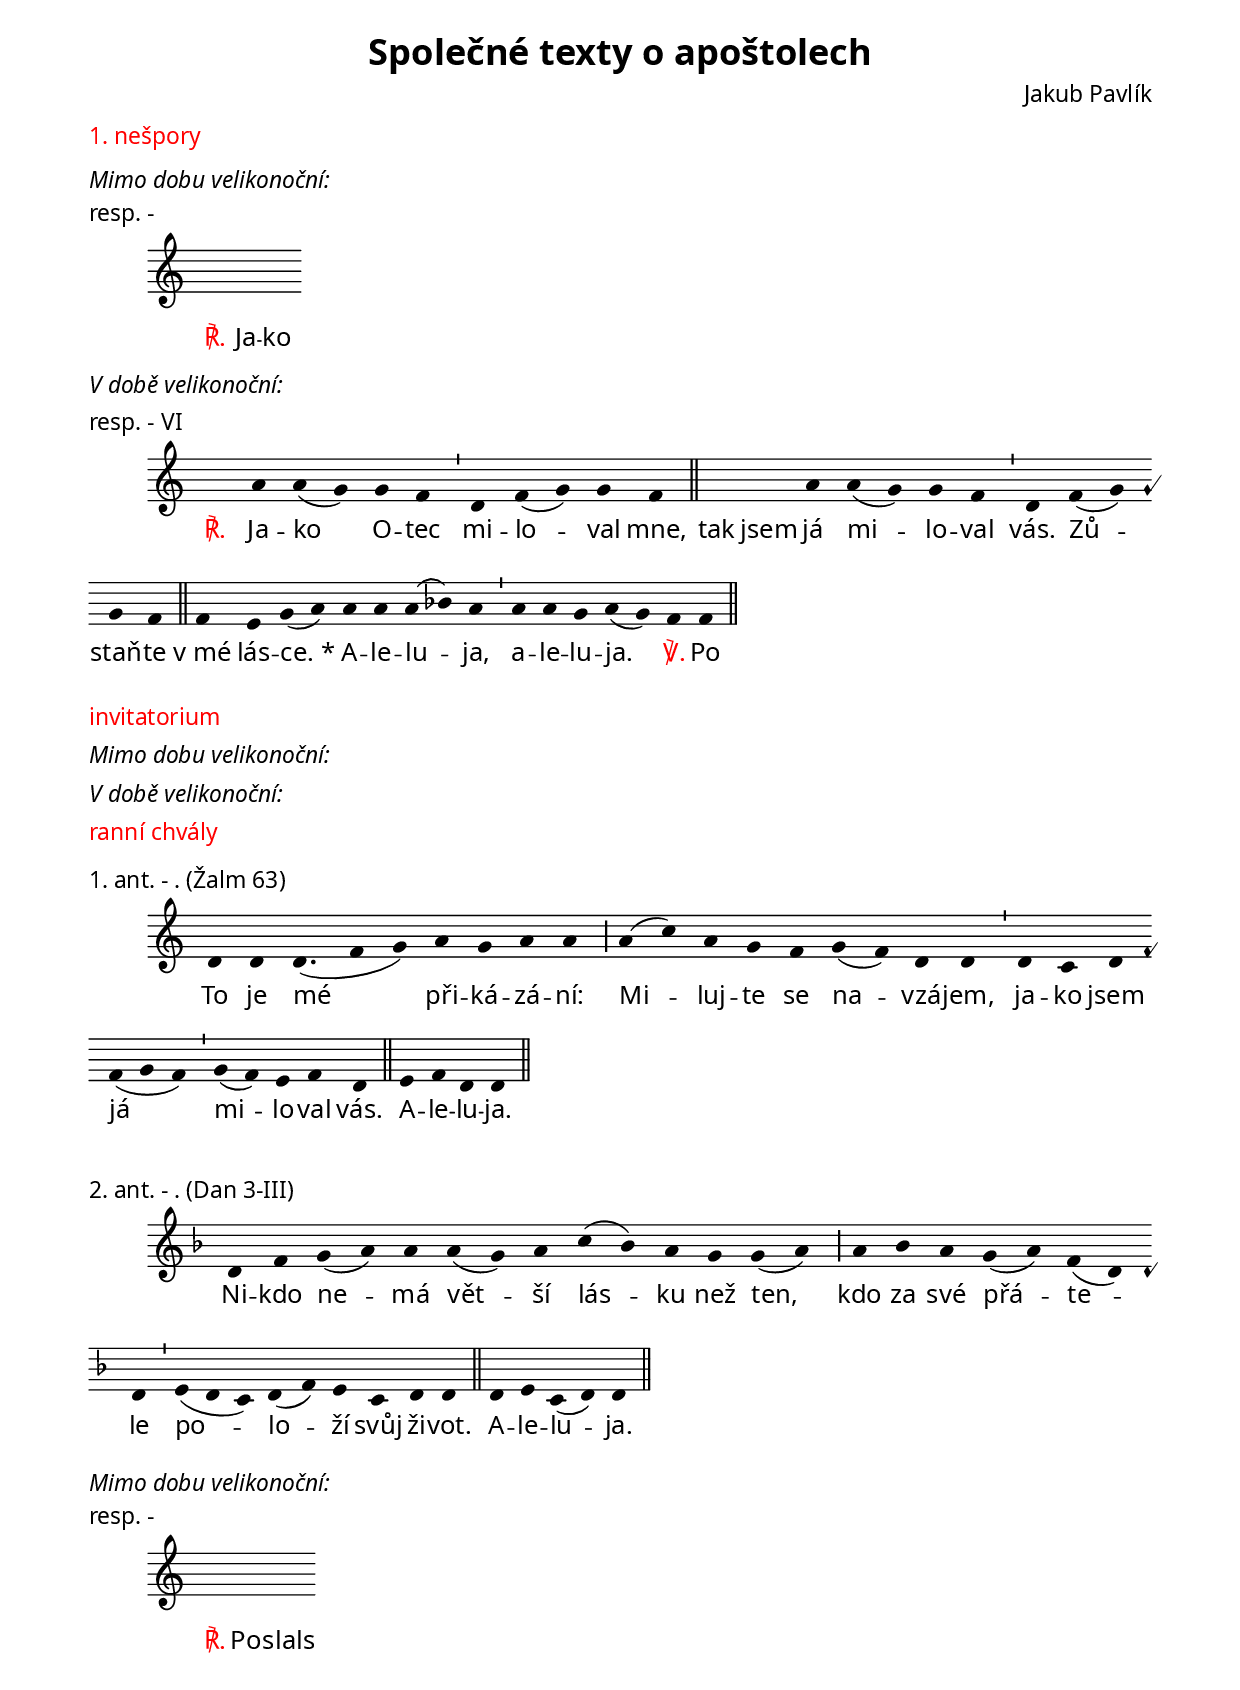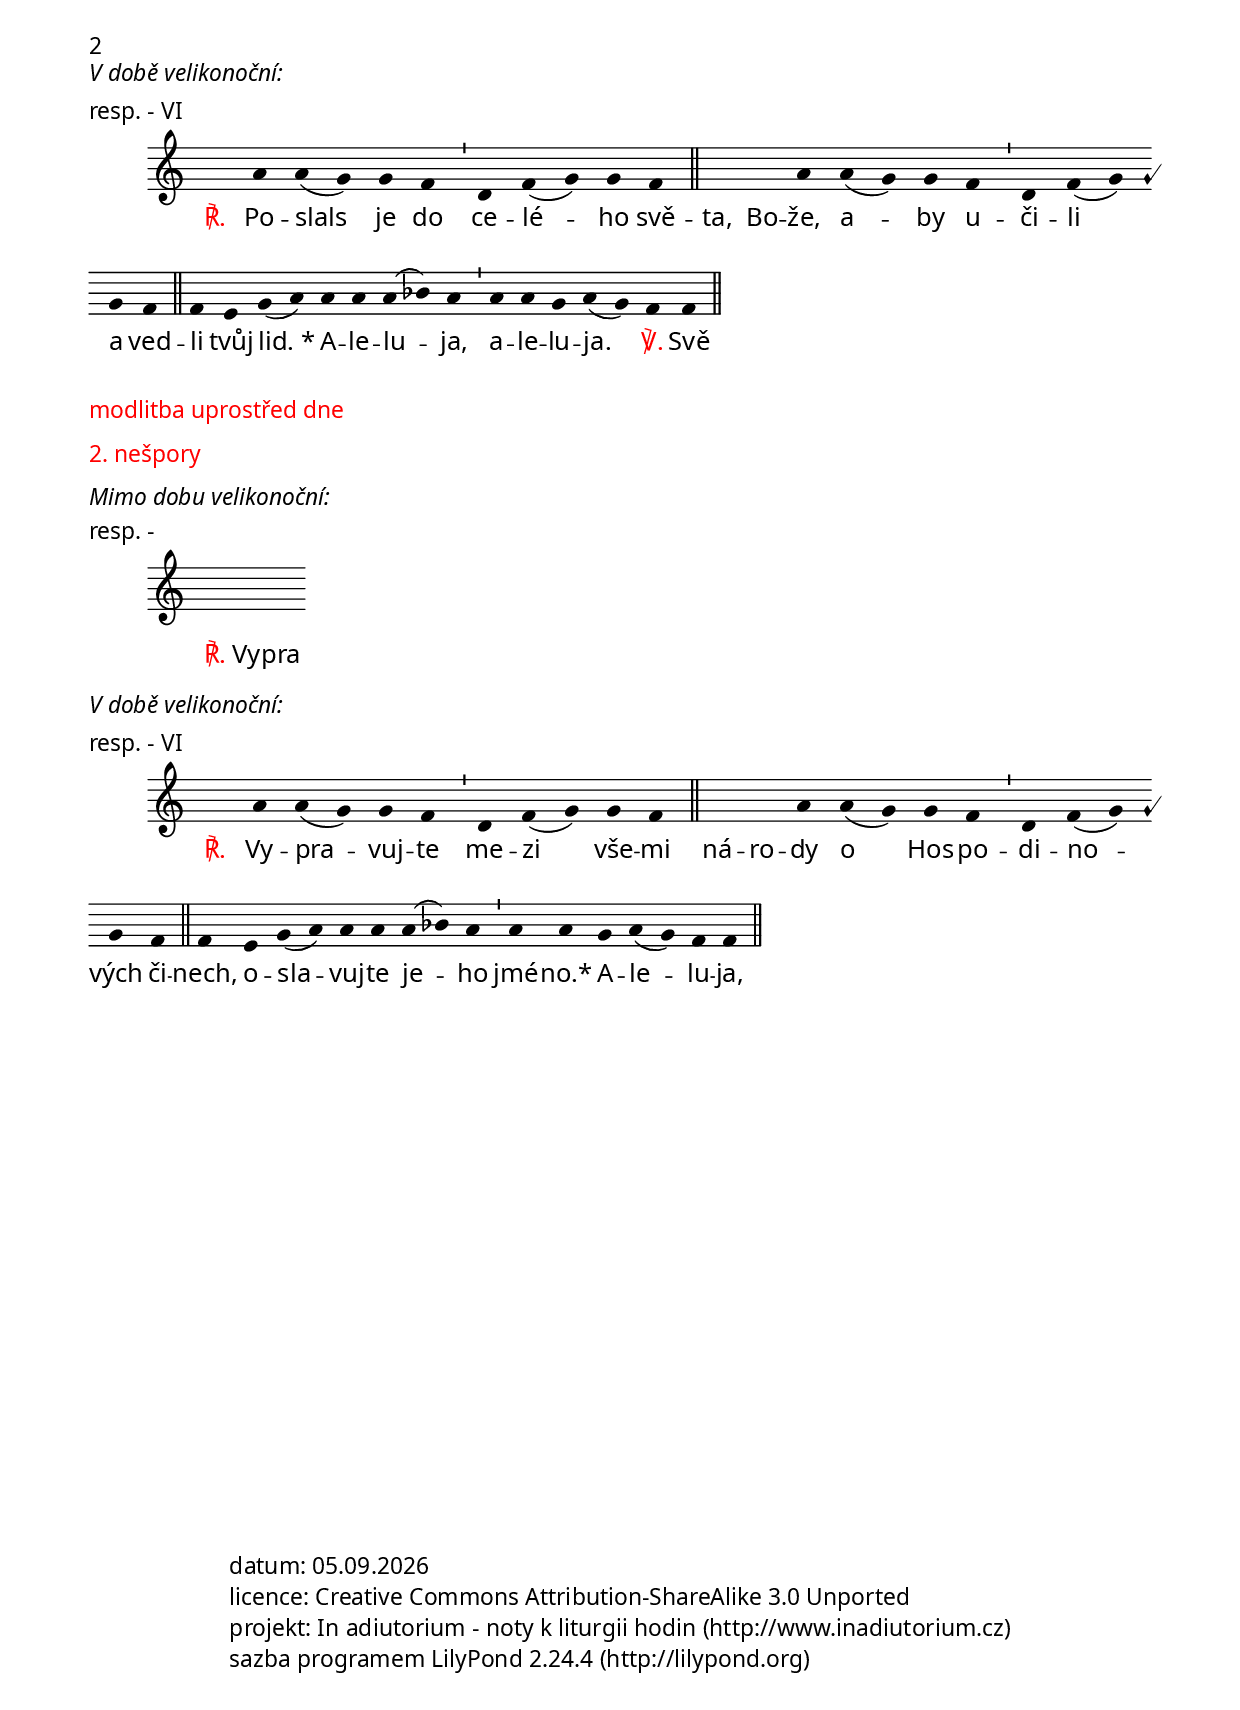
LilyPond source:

\version "2.14.2"

\header {
  title = "Společné texty o apoštolech"
  composer = "Jakub Pavlík"
}

\include "../spolecne.ly"
\include "../dilyresponsorii.ly"

\markup {\nadpisHodinka {"1. nešpory"}}

\score {
  \relative c' {
    \choralniRezim
    
  }
  \addlyrics {
    Je -- žíš k_so -- bě po -- vo -- lal své u -- čed -- ní -- ky
    a vy -- vo -- lil z_nich dva -- náct, 
    kte -- ré na -- zval a -- po -- što -- ly.
    
    A -- le -- lu -- ja.
  }
  \header {
    quid = "1. ant."
    modus = ""
    differentia = "" 
    psalmus = "Žalm 117"
    id = ""
    piece = \markup {\sestavTitulek}
  }
}

\score {
  \relative c' {
    \choralniRezim
    
  }
  \addlyrics {
    O -- pus -- ti -- li své sí -- tě
    a šli za Je -- ží -- šem.
    
    A -- le -- lu -- ja.
  }
  \header {
    quid = "2. ant."
    modus = ""
    differentia = "" 
    psalmus = "Žalm 147-II"
    id = ""
    piece = \markup {\sestavTitulek}
  }
}

\score {
  \relative c' {
    \choralniRezim
    
  }
  \addlyrics {
    Vy jste mo -- ji přá -- te -- lé,
    pro -- to -- že zů -- stá -- vá -- te v_mé lás -- ce.
    
    A -- le -- lu -- ja.
  }
  \header {
    quid = "3. ant."
    modus = ""
    differentia = "" 
    psalmus = "Ef 1"
    id = ""
    piece = \markup {\sestavTitulek}
  }
}

\markup\italic{Mimo dobu velikonoční:}

\score {
  \relative c' {
    \choralniRezim
    
    % R
    \neviditelna a
    
    % V
    \neviditelna a
    
    % R
    \neviditelna a
    
    % Slava
  }
  \addlyrics {
    \Response Ja -- ko O -- tec mi -- lo -- val mne,
    tak jsem já mi -- lo -- val vás._*
    Zů -- staň -- te v_mé lás -- ce.
    \Verse Po -- dle to -- ho všich -- ni po -- zna -- jí,
    že jste mo -- ji u -- čed -- ní -- ci,
    bu -- de -- te -- -li mít lás -- ku k_so -- bě na -- vzá -- jem._*
    \Response Zů -- staň -- te v_mé lás -- ce.
    \textRespDoxologie
  }
  \header {
    quid = "resp."
    modus = ""
    id = ""
    piece = \markup {\sestavTitulekResp}
  }
}

\markup\italic{V době velikonoční:}

\score {
  \relative c' {
    \choralniRezim
    
    % R
    \neviditelna f
    \respVIalelujaResponsum \barFinalis
    % V
    \neviditelna f
    
    % R
    \neviditelna a
    \respVIalelujaResponsum \barFinalis
    % Slava
    \respVIalelujaDoxologie \barFinalis
  }
  \addlyrics {
    \Response Ja -- ko O -- tec mi -- lo -- val mne,
    tak jsem já mi -- lo -- val vás.
    Zů -- staň -- te v_mé lás -- ce._* \textRespAleluja
    \Verse Po -- dle to -- ho všich -- ni po -- zna -- jí,
    že jste mo -- ji u -- čed -- ní -- ci,
    bu -- de -- te -- -li mít lás -- ku k_so -- bě na -- vzá -- jem._*
    \Response \textRespAleluja
    \textRespDoxologie
  }
  \header {
    quid = "resp."
    modus = "VI"
    id = ""
    piece = \markup {\sestavTitulekResp}
  }
} 

\score {
  \relative c' {
    \choralniRezim
    
  }
  \addlyrics {
    Ne vy jste vy -- vo -- li -- li mne,
    a -- le já jsem vy -- vo -- lil vás
    a u -- rčil jsem vás k_to -- mu,
    a -- bys -- te šli a při -- ná -- še -- li u -- ži -- tek
    a váš u -- ži -- tek a -- by byl tr -- va -- lý.
    
    A -- le -- lu -- ja.
  }
  \header {
    quid = "ant. k Magnificat"
    modus = ""
    differentia = "" 
    psalmus = ""
    id = ""
    piece = \markup {\sestavTitulekBezZalmu}
  }
}

\markup {\nadpisHodinka {"invitatorium"}}

\markup\italic{Mimo dobu velikonoční:}

\score {
  \relative c' {
    \choralniRezim
    
  }
  \addlyrics {
    Pojď -- me, klaň -- me se Kris -- tu;
    on je Pán a Král a -- po -- što -- lů.
  }
  \header {
    quid = "ant."
    modus = ""
    differentia = "" 
    psalmus = ""
    id = ""
    piece = \markup {\sestavTitulekBezZalmu}
  }
}

\markup\italic{V době velikonoční:}

\score {
  \relative c' {
    \choralniRezim
    
  }
  \addlyrics {
    A -- le -- lu -- ja,
    pojď -- me, klaň -- me se Kris -- tu;
    on je Pán a Král a -- po -- što -- lů,
    a -- le -- lu -- ja.
  }
  \header {
    quid = "ant."
    modus = ""
    differentia = "" 
    psalmus = ""
    id = ""
    piece = \markup {\sestavTitulekBezZalmu}
  }
}

\markup {\nadpisHodinka {"ranní chvály"}}

\score {
  \relative c' {
    \choralniRezim
    d4 d d4.( f4 g) a g a a \barMaior
    a( c) a g f g( f) d d \barMin d c d f( g f) \barMin g( f) e f d \barFinalis
    
    e4 f d d \barFinalis
  }
  \addlyrics {
    To je mé při -- ká -- zá -- ní:
    Mi -- luj -- te se na -- vzá -- jem,
    ja -- ko jsem já mi -- lo -- val vás.
    
    A -- le -- lu -- ja.
  }
  \header {
    quid = "1. ant."
    modus = ""
    differentia = "" 
    psalmus = "Žalm 63"
    id = ""
    fons = "6. neděle velikonoční, 2. nešp., ant. k Magnificat, 1. část; dopl. aleluja"
    piece = \markup {\sestavTitulek}
  }
}

\score {
  \relative c' {
    \choralniRezim
    \key f \major
    d f g( a) a a( g) a c( bes) a g g( a) \barMaior
    a bes a g( a) f( d) d \barMin e( d c) d( f) e c d d \barFinalis
    d e c( d) d \barFinalis
  }
  \addlyrics {
    Ni -- kdo ne -- má vět -- ší lás -- ku než ten,
    kdo za své přá -- te -- le po -- lo -- ží svůj ži -- vot.
    
    A -- le -- lu -- ja.
  }
  \header {
    quid = "2. ant."
    modus = ""
    differentia = "" 
    psalmus = "Dan 3-III"
    id = ""
    fons = "6. neděle velikonoční, 2. nešp., ant. k Magnificat, 2. část"
    piece = \markup {\sestavTitulek}
  }
}

\score {
  \relative c' {
    \choralniRezim
    
  }
  \addlyrics {
    Vy jste mo -- ji přá -- te -- lé,
    když dě -- lá -- te, co já vám u -- klá -- dám.
    
    A -- le -- lu -- ja.
  }
  \header {
    quid = "3. ant."
    modus = ""
    differentia = "" 
    psalmus = "Žalm 149"
    id = ""
    piece = \markup {\sestavTitulek}
  }
}

\markup\italic{Mimo dobu velikonoční:}

\score {
  \relative c' {
    \choralniRezim
    
    % R
    \neviditelna a
    
    % V
    \neviditelna a
    
    % R
    \neviditelna a
    
    % Slava
  }
  \addlyrics {
    \Response Po -- slals je do ce -- lé -- ho svě -- ta, Bo -- že,_*
    a -- by u -- či -- li a ved -- li tvůj lid.
    \Verse Svě -- řils jim pas -- týř -- skou služ -- bu,_*
    \Response a -- by u -- či -- li a ved -- li tvůj lid.
    \textRespDoxologie
  }
  \header {
    quid = "resp."
    modus = ""
    id = ""
    piece = \markup {\sestavTitulekResp}
  }
}

\markup\italic{V době velikonoční:}

\score {
  \relative c' {
    \choralniRezim
    
    % R
    \neviditelna f
    \respVIalelujaResponsum \barFinalis
    % V
    \neviditelna f
    
    % R
    \neviditelna a
    \respVIalelujaResponsum \barFinalis
    % Slava
    \respVIalelujaDoxologie \barFinalis
  }
  \addlyrics {
    \Response Po -- slals je do ce -- lé -- ho svě -- ta, Bo -- že,
    a -- by u -- či -- li a ved -- li tvůj lid._* \textRespAleluja
    \Verse Svě -- řils jim pas -- týř -- skou služ -- bu,_*
    \Response \textRespAleluja
    \textRespDoxologie
  }
  \header {
    quid = "resp."
    modus = "VI"
    id = ""
    piece = \markup {\sestavTitulekResp}
  }
} 

\score {
  \relative c' {
    \choralniRezim
    
  }
  \addlyrics {
    Zá -- kla -- dem ne -- bes -- ké -- ho Je -- ru -- za -- lé -- ma
    je dva -- náct Be -- rán -- ko -- vých a -- po -- što -- lů
    a je -- ho svět -- lem je Be -- rá -- nek.
    
    A -- le -- lu -- ja.
  }
  \header {
    quid = "ant. k Benedictus"
    modus = ""
    differentia = "" 
    psalmus = ""
    id = ""
    piece = \markup {\sestavTitulekBezZalmu}
  }
}

\markup {\nadpisHodinka {"modlitba uprostřed dne"}}

\score {
  \relative c' {
    \choralniRezim
    
  }
  \addlyrics {
    Jdě -- te a hlá -- sej -- te e -- van -- ge -- li -- um o Bo -- žim krá -- lov -- ství:
    Za -- dar -- mo jste do -- sta -- li, za -- dar -- mo dá -- vej -- te.
    
    A -- le -- lu -- ja.
  }
  \header {
    quid = "ant. dopoledne"
    modus = ""
    differentia = "" 
    psalmus = ""
    id = ""
    piece = \markup {\sestavTitulekBezZalmu}
  }
}

\score {
  \relative c' {
    \choralniRezim
    
  }
  \addlyrics {
    Hle, já jsem s_vá -- mi po všech -- ny dny
    až do kon -- ce svě -- ta.
    
    A -- le -- lu -- ja.
  }
  \header {
    quid = "ant. v poledne"
    modus = ""
    differentia = "" 
    psalmus = ""
    id = ""
    piece = \markup {\sestavTitulekBezZalmu}
  }
}


\score {
  \relative c' {
    \choralniRezim
    
  }
  \addlyrics {
    Vy -- tr -- va -- los -- tí za -- chrá -- ní -- te svou du -- ši.
    
    A -- le -- lu -- ja.
  }
  \header {
    quid = "ant. odpoledne"
    modus = ""
    differentia = "" 
    psalmus = ""
    id = ""
    piece = \markup {\sestavTitulekBezZalmu}
  }
}

\markup {\nadpisHodinka {"2. nešpory"}}

\score {
  \relative c' {
    \choralniRezim
    
  }
  \addlyrics {
    Vy jste se mnou vy -- tr -- va -- li v_mých zkouš -- kách.
    
    A -- le -- lu -- ja.
  }
  \header {
    quid = "1. ant."
    modus = ""
    differentia = "" 
    psalmus = "Žalm 116-II"
    id = ""
    piece = \markup {\sestavTitulek}
  }
}

\score {
  \relative c' {
    \choralniRezim
    
  }
  \addlyrics {
    Já jsem me -- zi vá -- mi ja -- ko ten, kdo slou -- ží.
    
    A -- le -- lu -- ja.
  }
  \header {
    quid = "2. ant."
    modus = ""
    differentia = "" 
    psalmus = "Žalm 126"
    id = ""
    piece = \markup {\sestavTitulek}
  }
}

\score {
  \relative c' {
    \choralniRezim
    
  }
  \addlyrics {
    Už vás ne -- na -- zý -- vám slu -- žeb -- ní -- ky;
    na -- zval jsem vás přá -- te -- li,
    pro -- to -- že vám jsem o -- zná -- mil všech -- no,
    co jsem sly -- šel od své -- ho Ot -- ce.
    
    A -- le -- lu -- ja.
  }
  \header {
    quid = "3. ant."
    modus = ""
    differentia = "" 
    psalmus = "Ef 1"
    id = ""
    piece = \markup {\sestavTitulek}
  }
}

\markup\italic{Mimo dobu velikonoční:}

\score {
  \relative c' {
    \choralniRezim
    
    % R
    \neviditelna a
    
    % V
    \neviditelna a
    
    % R
    \neviditelna a
    
    % Slava
  }
  \addlyrics {
    \Response Vy -- pra -- vuj -- te me -- zi vše -- mi ná -- ro -- dy
    o Hos -- po -- di -- no -- vých či -- nech,_*
    o -- sla -- vuj -- te je -- ho jmé -- no.
    \Verse Roz -- hla -- šuj -- te den po dni je -- ho spá -- su,_*
    \Response o -- sla -- vuj -- te je -- ho jmé -- no.
    \textRespDoxologie
  }
  \header {
    quid = "resp."
    modus = ""
    id = ""
    piece = \markup {\sestavTitulekResp}
  }
}

\markup\italic{V době velikonoční:}

\score {
  \relative c' {
    \choralniRezim
    
    % R
    \neviditelna f
    \respVIalelujaResponsum \barFinalis
    % V
    \neviditelna f
    
    % R
    \neviditelna a
    \respVIalelujaResponsum \barFinalis
    % Slava
    \respVIalelujaDoxologie \barFinalis
  }
  \addlyrics {
    \Response Vy -- pra -- vuj -- te me -- zi vše -- mi ná -- ro -- dy
    o Hos -- po -- di -- no -- vých či -- nech,
    o -- sla -- vuj -- te je -- ho jmé -- no.* \textRespAleluja
    \Verse Roz -- hla -- šuj -- te den po dni je -- ho spá -- su,_*
    \Response \textRespAleluja
    \textRespDoxologie
  }
  \header {
    quid = "resp."
    modus = "VI"
    id = ""
    piece = \markup {\sestavTitulekResp}
  }
} 

\score {
  \relative c' {
    \choralniRezim
    
  }
  \addlyrics {
    Až Syn člo -- vě -- ka za -- sed -- ne na svůj slav -- ný trůn 
    při ob -- no -- ve -- ní svě -- ta,
    u -- sed -- ne -- te ta -- ké vy na dva -- náct trů -- nů
    ja -- ko soud -- ci dva -- nác -- ti iz -- ra -- el -- ských kme -- nů.
    
    A -- le -- lu -- ja.
  }
  \header {
    quid = "ant. k Magnificat"
    modus = ""
    differentia = "" 
    psalmus = ""
    id = ""
    piece = \markup {\sestavTitulekBezZalmu}
  }
}